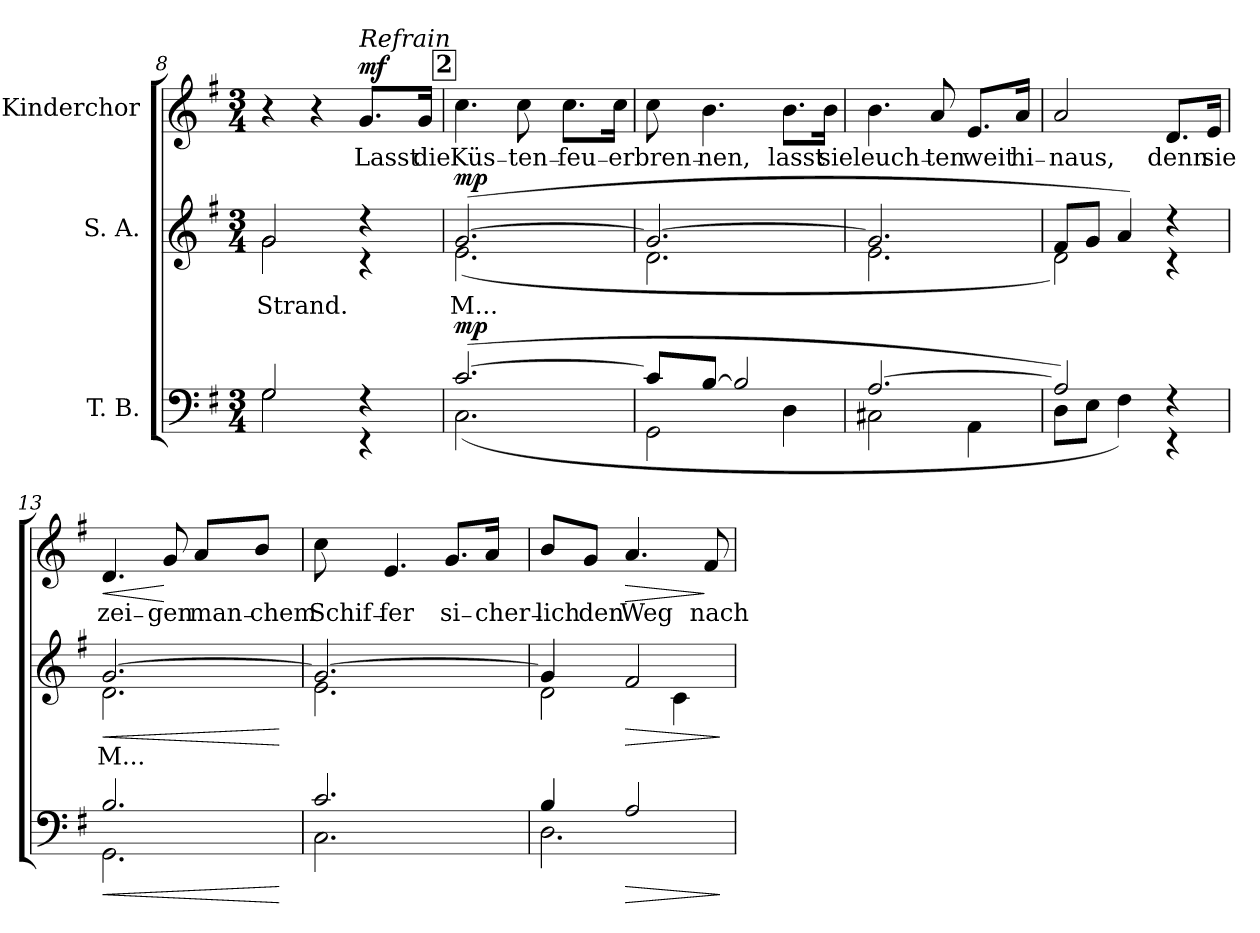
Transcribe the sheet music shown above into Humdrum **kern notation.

**kern	**dynam	**kern	**text	**dynam	**kern	**text	**dynam
*part3	*part3	*part2	*part2	*part2	*part1	*part1	*part1
*staff3	*staff3	*staff2	*staff2	*staff2	*staff1	*staff1	*staff1
*I"T. B.	*	*I"S. A.	*	*	*I"Kinderchor	*	*
*clefF4	*	*clefG2	*	*	*clefG2	*	*
*k[f#]	*	*k[f#]	*	*	*k[f#]	*	*
*G:	*	*G:	*	*	*G:	*	*
*M3/4	*	*M3/4	*	*	*M3/4	*	*
=8	=8	=8	=8	=8	=8	=8	=8
*^	*	*	*	*	*	*	*
!	!	!	!	!LO:LY:b	!	!	!	!
*	*	*	*^	*	*	*	*	*
2G/	2G\	.	2g/	2g\	Strand.	.	4r	.	.
.	.	.	.	.	.	.	4r	.	.
!	!	!	!	!	!	!	!LO:TX:a:i:t=Refrain	!	!
!	!	!	!	!	!	!	!	!LO:LY:b	!LO:DY:a
4rF	4rEE	.	4rdd	4rc	.	.	8.g/L	Lasst	mf
!	!	!	!	!	!	!	!	!LO:LY:b	!
.	.	.	.	.	.	.	16g/Jk	die	.
!!LO:LB:g=z
!!LO:REH:place=s1:a:B:fs=10.5:t=2
=9	=9	=9	=9	=9	=9	=9	=9	=9	=9
!	!	!	!	!	!LO:LY:b	!	!	!	!
!	!	!LO:DY:a	!	!	!	!LO:DY:a	!	!LO:LY:b	!
(>[>2.c/	(<2.C\	mp	(>[>2.g/	(<2.e\	M...	mp	4.cc\	Küs₋	.
!	!	!	!	!	!	!	!	!LO:LY:b	!
.	.	.	.	.	.	.	8cc\	ten₋	.
!	!	!	!	!	!	!	!	!LO:LY:b	!
.	.	.	.	.	.	.	8.cc\L	feu₋	.
!	!	!	!	!	!	!	!	!LO:LY:b	!
.	.	.	.	.	.	.	16cc\Jk	er	.
=10	=10	=10	=10	=10	=10	=10	=10	=10	=10
!	!	!	!	!	!	!	!	!LO:LY:b	!
8c/L]	2GG\	.	2.g/_	2.d\	.	.	8cc\	bren₋	.
!	!	!	!	!	!	!	!	!LO:LY:b	!
[>8B/J	.	.	.	.	.	.	4.b\	nen,	.
2B/]	.	.	.	.	.	.	.	.	.
!	!	!	!	!	!	!	!	!LO:LY:b	!
.	4D\	.	.	.	.	.	8.b\L	lasst	.
!	!	!	!	!	!	!	!	!LO:LY:b	!
.	.	.	.	.	.	.	16b\Jk	sie	.
=11	=11	=11	=11	=11	=11	=11	=11	=11	=11
!	!	!	!	!	!	!	!	!LO:LY:b	!
[>2.A/	2C#X\	.	2.g/]	2.e\	.	.	4.b\	leuch₋	.
!	!	!	!	!	!	!	!	!LO:LY:b	!
.	.	.	.	.	.	.	8a/	ten	.
!	!	!	!	!	!	!	!	!LO:LY:b	!
.	4AA\	.	.	.	.	.	8.e/L	weit	.
!	!	!	!	!	!	!	!	!LO:LY:b	!
.	.	.	.	.	.	.	16a/Jk	hi₋	.
=12	=12	=12	=12	=12	=12	=12	=12	=12	=12
!	!	!	!	!	!	!	!	!LO:LY:b	!
2A/])	8D\L	.	8f#/L	2d\)	.	.	2a/	naus,	.
.	8E\J	.	8g/J	.	.	.	.	.	.
.	4F#\)	.	4a/)	.	.	.	.	.	.
!	!	!	!	!	!	!	!	!LO:LY:b	!
4rF	4rEE	.	4rdd	4rc	.	.	8.d/L	denn	.
!	!	!	!	!	!	!	!	!LO:LY:b	!
.	.	.	.	.	.	.	16e/Jk	sie	.
=13	=13	=13	=13	=13	=13	=13	=13	=13	=13
!	!	!LO:HP:b	!	!	!	!	!	!	!
!	!	!	!	!	!LO:LY:b	!LO:HP:b	!	!	!
!	!	!	!	!	!	!	!	!LO:LY:b	!LO:HP:b
2.B/	2.GG\	<	[>2.g/	2.d\	M...	<	4.d/	zei₋	<
!	!	!	!	!	!	!	!	!LO:LY:b	!
.	.	.	.	.	.	.	8g/	gen	[
!	!	!	!	!	!	!	!	!LO:LY:b	!
.	.	.	.	.	.	.	8a/L	man₋	.
!	!	!	!	!	!	!	!	!LO:LY:b	!
.	.	.	.	.	.	.	8b/J	chem	.
*v	*v	*	*	*	*	*	*	*	*
*	*	*v	*v	*	*	*	*	*
.	[	.	.	[	.	.	.
!!LO:PB:g=z
=14	=14	=14	=14	=14	=14	=14	=14
*^	*	*^	*	*	*	*	*
!	!	!	!	!	!	!	!	!LO:LY:b	!
2.c/	2.C\	.	2.g/_	2.e\	.	.	8cc\	Schif₋	.
!	!	!	!	!	!	!	!	!LO:LY:b	!
.	.	.	.	.	.	.	4.e/	fer	.
!	!	!	!	!	!	!	!	!LO:LY:b	!
.	.	.	.	.	.	.	8.g/L	si₋	.
!	!	!	!	!	!	!	!	!LO:LY:b	!
.	.	.	.	.	.	.	16a/Jk	cher₋	.
=15	=15	=15	=15	=15	=15	=15	=15	=15	=15
!	!	!	!	!	!	!	!	!LO:LY:b	!
4B/	2.D\	.	4g/]	2d\	.	.	8b/L	lich	.
!	!	!	!	!	!	!	!	!LO:LY:b	!
.	.	.	.	.	.	.	8g/J	den	.
!	!	!LO:HP:b	!	!	!	!LO:HP:b	!	!	!
!	!	!	!	!	!	!	!	!LO:LY:b	!LO:HP:b
2A/	.	>	2f#/	.	.	>	4.a/	Weg	>
.	.	.	.	4c\	.	.	.	.	.
!	!	!	!	!	!	!	!	!LO:LY:b	!
.	.	.	.	.	.	.	8f#/	nach	]
*v	*v	*	*	*	*	*	*	*	*
*	*	*v	*v	*	*	*	*	*
.	]	.	.	]	.	.	.
=	=	=	=	=	=	=	=
*-	*-	*-	*-	*-	*-	*-	*-
